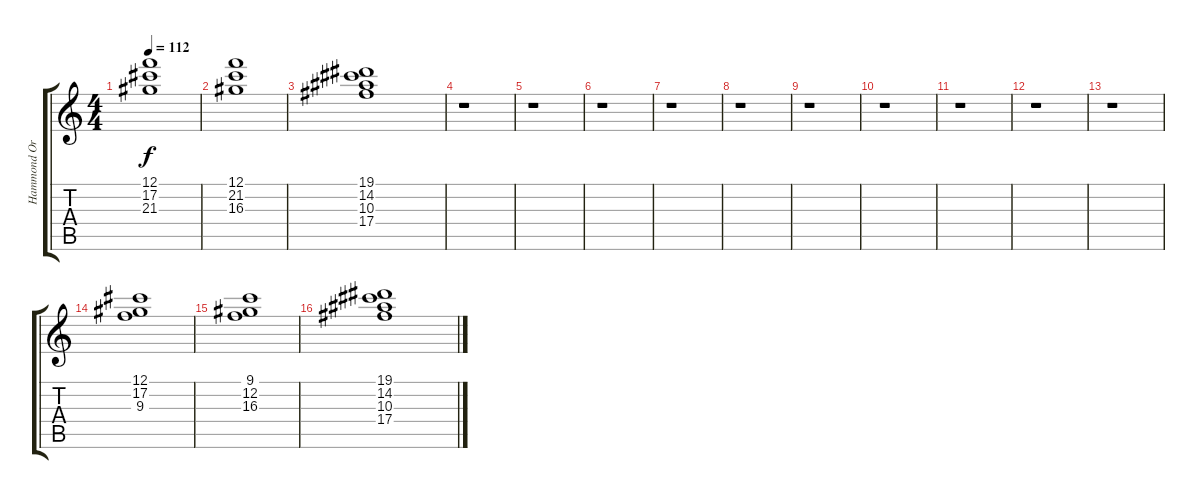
\track ("Hammond Organ" "Hammond Or") {instrument rockorgan}
\staff {score tabs}
\tuning (Ab4 Ab4 Ab4 Ab4 Ab4 Ab4) {hide}
\ts (4 4)
\tempo 112
\clef g2
\ks c
(12.1 17.2 21.3).1{dy f} |
(12.1 21.2 16.3).1 |
(19.1 14.2 10.3 17.4).1 |
r.1 |
r.1 |
r.1 |
r.1 |
r.1 |
r.1 |
r.1 |
r.1 |
r.1 |
r.1 |
(12.1 17.2 9.3).1 |
(9.1 12.2 16.3).1 |
(19.1 14.2 10.3 17.4).1
